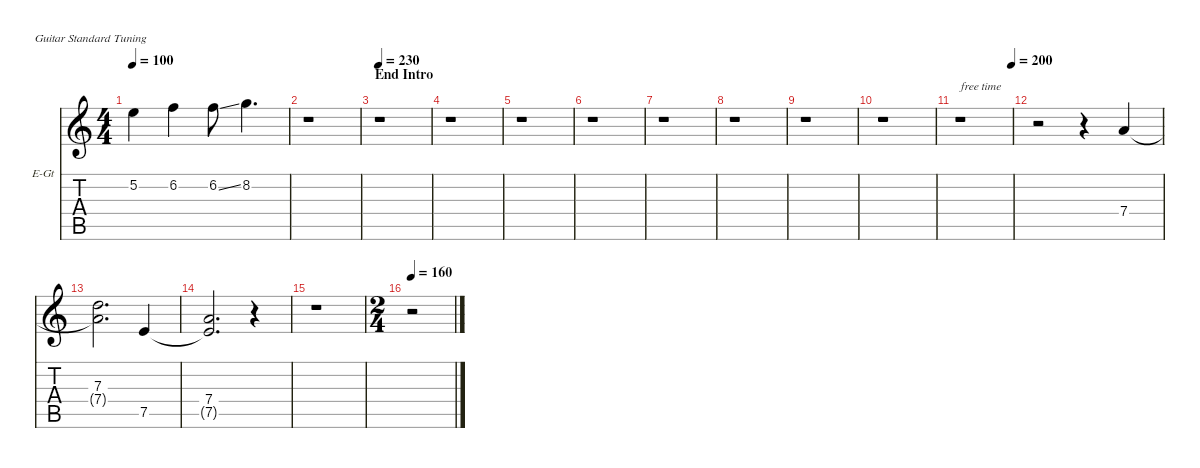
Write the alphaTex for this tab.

\hideDynamics
\bracketExtendMode nobrackets
\firstSystemTrackNameOrientation horizontal
\otherSystemsTrackNameOrientation horizontal
\track ("Guitar 2" "E-Gt") {instrument distortionguitar}
\staff {score tabs}
\tuning (E4 B3 G3 D3 A2 E2)
\ts (4 4)
\tempo 100
\clef g2
\ks c
5.2.4{dy f beam Down} 6.2.4{beam Down} 6.2{ss}.8{beam Down} 8.2.4{d beam Down} |
r.1{beam Down} |
\section ("" "End Intro")
\tempo 230
r.1{beam Down} |
r.1{beam Down} |
r.1{beam Down} |
r.1{beam Down} |
r.1{beam Down} |
r.1{beam Down} |
r.1{beam Down} |
r.1{beam Down} |
\tempo (200 1)
r.1{txt "free time" beam Down} |
r.2{beam Down} r.4{beam Down} 7.4.4{beam Up} |
(7.3 7.4{t}).2{d beam Down} 7.5.4{dy mf beam Up} |
(7.4 7.5{t}).2{d beam Up} r.4{beam Up} |
r.1{beam Down} |
\ts (2 4)
\tempo 160
r.2{beam Down}
